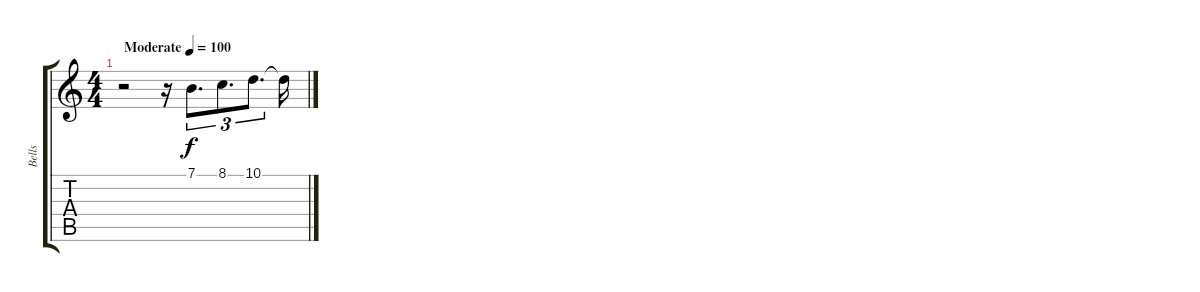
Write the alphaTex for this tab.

\track ("Bells" "Bells") {instrument marimba}
\staff {score tabs}
\tuning (E4 B3 G3 D3 A2 E2) {hide}
\ts (4 4)
\tempo (100 "Moderate")
\clef g2
\ks c
r.2{dy f instrument marimba} r.16 7.1.8{d tu (3 2)} 8.1.8{d tu (3 2)} 10.1.8{d tu (3 2)} 10.1{t}.16
